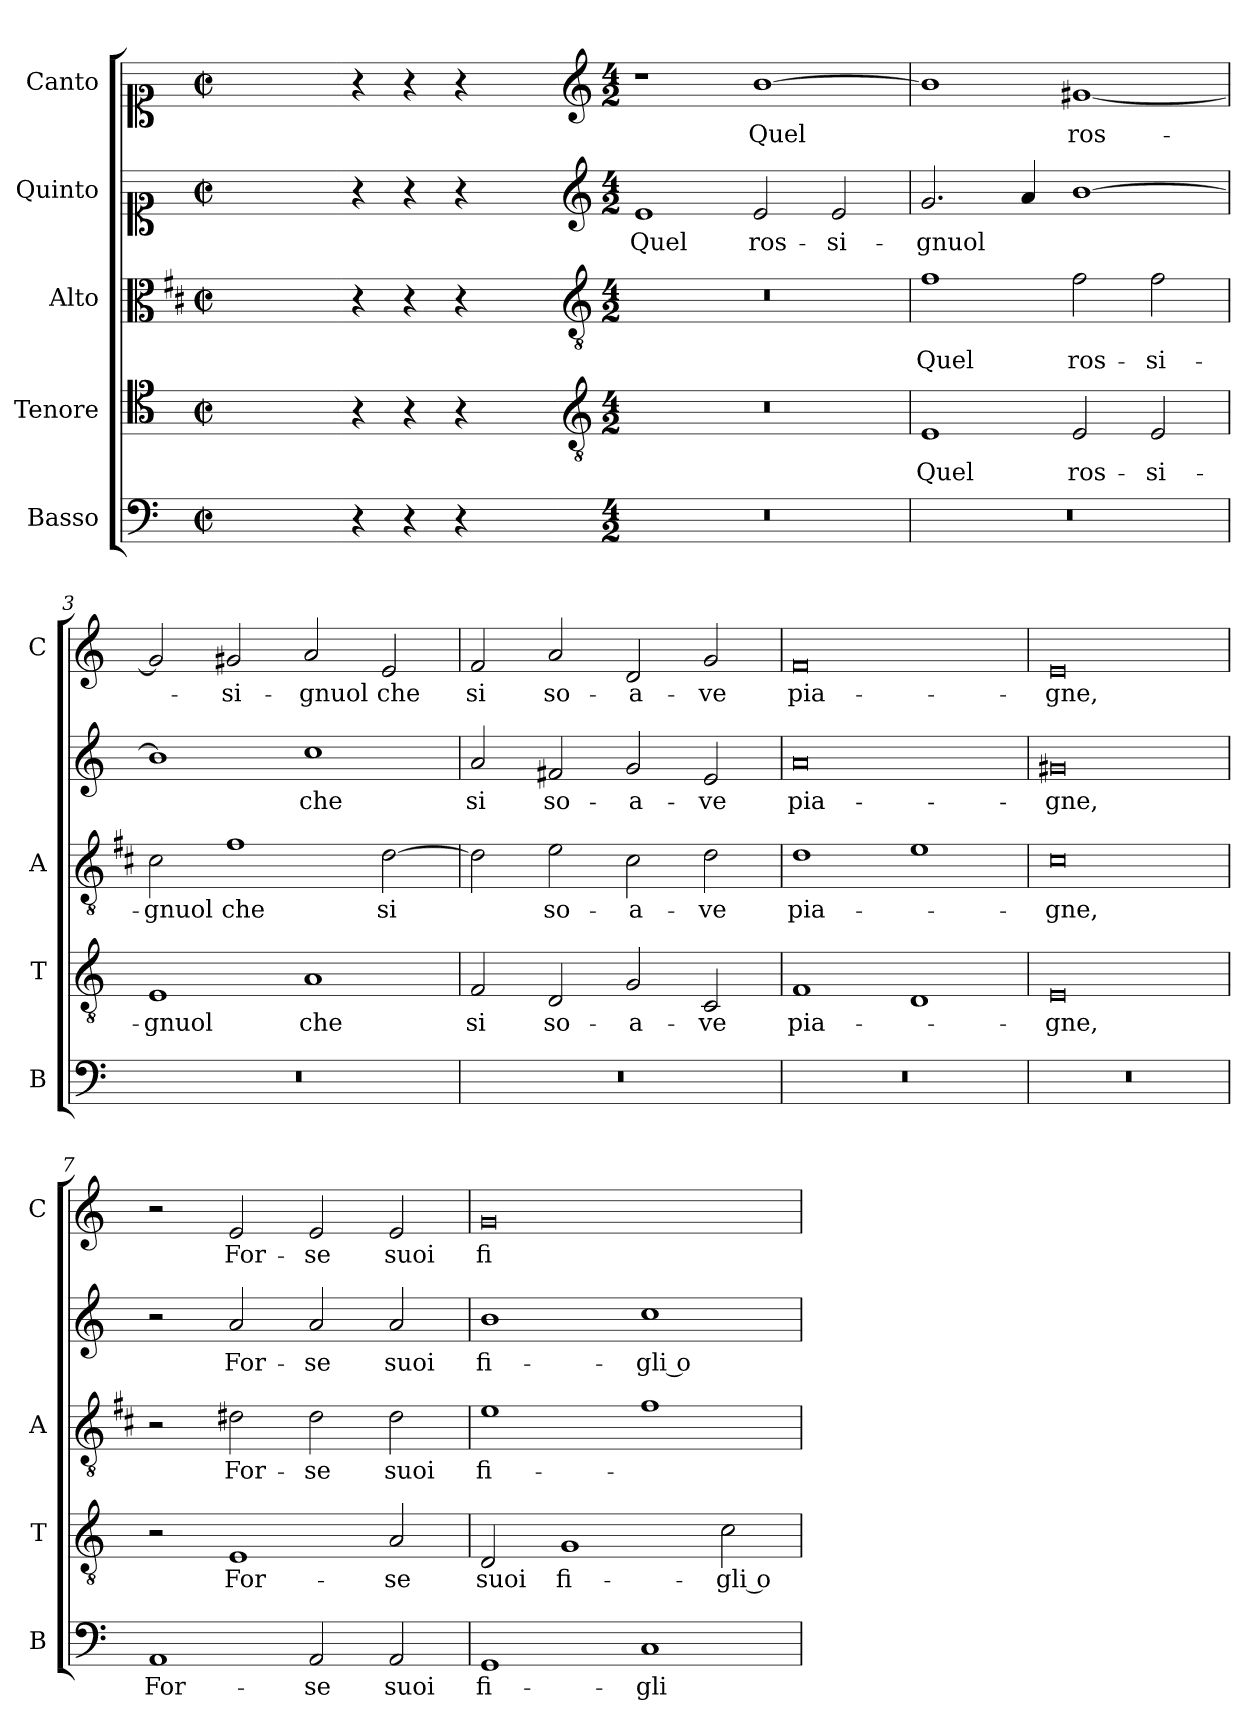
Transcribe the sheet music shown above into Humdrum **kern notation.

**kern	**text	**kern	**text	**kern	**text	**kern	**text	**kern	**text
*part5	*part5	*part4	*part4	*part3	*part3	*part2	*part2	*part1	*part1
*staff5	*staff5	*staff4	*staff4	*staff3	*staff3	*staff2	*staff2	*staff1	*staff1
*I"Basso	*	*I"Tenore	*	*I"Alto	*	*I"Quinto	*	*I"Canto	*
*I'B	*	*I'T	*	*I'A	*	*	*	*I'C	*
*clefF4	*	*clefC4	*	*clefC3	*	*clefC1	*	*clefC1	*
*	*	*	*	*ITrd1c2	*	*	*	*	*
*k[]	*	*k[]	*	*k[]	*	*k[]	*	*k[]	*
*C:	*	*C:	*	*C:	*	*C:	*	*C:	*
*M2/2	*	*M2/2	*	*M2/2	*	*M2/2	*	*M2/2	*
*met(c|)	*	*met(c|)	*	*met(c|)	*	*met(c|)	*	*met(c|)	*
=	=	=	=	=	=	=	=	=	=
1ryy	.	1ryy	.	1ryy	.	1ryy	.	1ryy	.
=1X-	=1X-	=1X-	=1X-	=1X-	=1X-	=1X-	=1X-	=1X-	=1X-
4r	.	4r	.	4r	.	4r	.	4r	.
4r	.	4r	.	4r	.	4r	.	4r	.
4r	.	4r	.	4r	.	4r	.	4r	.
4ryy	.	4ryy	.	4ryy	.	4ryy	.	4ryy	.
=1-	=1-	=1-	=1-	=1-	=1-	=1-	=1-	=1-	=1-
*	*	*clefGv2	*	*clefGv2	*	*clefG2	*	*clefG2	*
*M4/2	*	*M4/2	*	*M4/2	*	*M4/2	*	*M4/2	*
!	!	!	!	!	!	!	!LO:LY:b	!	!
0r	.	0r	.	0r	.	1e	Quel	1r	.
!	!	!	!	!	!	!	!LO:LY:b	!	!LO:LY:b
.	.	.	.	.	.	2e/	ros-	[1b	Quel
!	!	!	!	!	!	!	!LO:LY:b	!	!
.	.	.	.	.	.	2e/	-si-	.	.
=2	=2	=2	=2	=2	=2	=2	=2	=2	=2
!	!	!	!LO:LY:b	!	!LO:LY:b	!	!LO:LY:b	!	!
0r	.	1E	Quel	1e	Quel	2.g/	-gnuol	1b]	.
.	.	.	.	.	.	4a/	.	.	.
!	!	!	!LO:LY:b	!	!LO:LY:b	!	!	!	!LO:LY:b
.	.	2E/	ros-	2e\	ros-	[1b	.	[1g#X	ros-
!	!	!	!LO:LY:b	!	!LO:LY:b	!	!	!	!
.	.	2E/	-si-	2e\	-si-	.	.	.	.
=3	=3	=3	=3	=3	=3	=3	=3	=3	=3
!	!	!	!LO:LY:b	!	!LO:LY:b	!	!	!	!
0r	.	1E	-gnuol	2B\	-gnuol	1b]	.	2g#/]	.
!	!	!	!	!	!LO:LY:b	!	!	!	!LO:LY:b
.	.	.	.	1e	che	.	.	2g#X/	-si-
!	!	!	!LO:LY:b	!	!	!	!LO:LY:b	!	!LO:LY:b
.	.	1A	che	.	.	1cc	che	2a/	-gnuol
!	!	!	!	!	!LO:LY:b	!	!	!	!LO:LY:b
.	.	.	.	[2c\	si	.	.	2e/	che
=4	=4	=4	=4	=4	=4	=4	=4	=4	=4
!	!	!	!LO:LY:b	!	!	!	!LO:LY:b	!	!LO:LY:b
0r	.	2F/	si	2c\]	.	2a/	si	2f/	si
!	!	!	!LO:LY:b	!	!LO:LY:b	!	!LO:LY:b	!	!LO:LY:b
.	.	2D/	so-	2d\	so-	2f#X/	so-	2a/	so-
!	!	!	!LO:LY:b	!	!LO:LY:b	!	!LO:LY:b	!	!LO:LY:b
.	.	2G/	-a-	2B\	-a-	2g/	-a-	2d/	-a-
!	!	!	!LO:LY:b	!	!LO:LY:b	!	!LO:LY:b	!	!LO:LY:b
.	.	2C/	-ve	2c\	-ve	2e/	-ve	2g/	-ve
=5	=5	=5	=5	=5	=5	=5	=5	=5	=5
!	!	!	!LO:LY:b	!	!LO:LY:b	!	!LO:LY:b	!	!LO:LY:b
0r	.	1F	pia-	1c	pia-	0a	pia-	0f	pia-
.	.	1D	.	1d	.	.	.	.	.
!!LO:LB:g=z
=6	=6	=6	=6	=6	=6	=6	=6	=6	=6
!	!	!	!LO:LY:b	!	!LO:LY:b	!	!LO:LY:b	!	!LO:LY:b
0r	.	0E	-gne,	0B	-gne,	0g#X	-gne,	0e	-gne,
=7	=7	=7	=7	=7	=7	=7	=7	=7	=7
!	!LO:LY:b	!	!	!	!	!	!	!	!
1AA	For-	2r	.	2r	.	2r	.	2r	.
!	!	!	!LO:LY:b	!	!LO:LY:b	!	!LO:LY:b	!	!LO:LY:b
.	.	1E	For-	2c#X\	For-	2a/	For-	2e/	For-
!	!LO:LY:b	!	!	!	!LO:LY:b	!	!LO:LY:b	!	!LO:LY:b
2AA/	-se	.	.	2c#\	-se	2a/	-se	2e/	-se
!	!LO:LY:b	!	!LO:LY:b	!	!LO:LY:b	!	!LO:LY:b	!	!LO:LY:b
2AA/	suoi	2A/	-se	2c#\	suoi	2a/	suoi	2e/	suoi
=8	=8	=8	=8	=8	=8	=8	=8	=8	=8
!	!LO:LY:b	!	!LO:LY:b	!	!LO:LY:b	!	!LO:LY:b	!	!LO:LY:b
1GG	fi-	2D/	suoi	1d	fi-	1b	fi-	0g	fi-
!	!	!	!LO:LY:b	!	!	!	!	!	!
.	.	1G	fi-	.	.	.	.	.	.
!	!LO:LY:b	!	!	!	!	!	!LO:LY:b	!	!
1C	-gli	.	.	1e	.	1cc	-gli o	.	.
!	!	!	!LO:LY:b	!	!	!	!	!	!
.	.	2c\	-gli o	.	.	.	.	.	.
=	=	=	=	=	=	=	=	=	=
*-	*-	*-	*-	*-	*-	*-	*-	*-	*-
